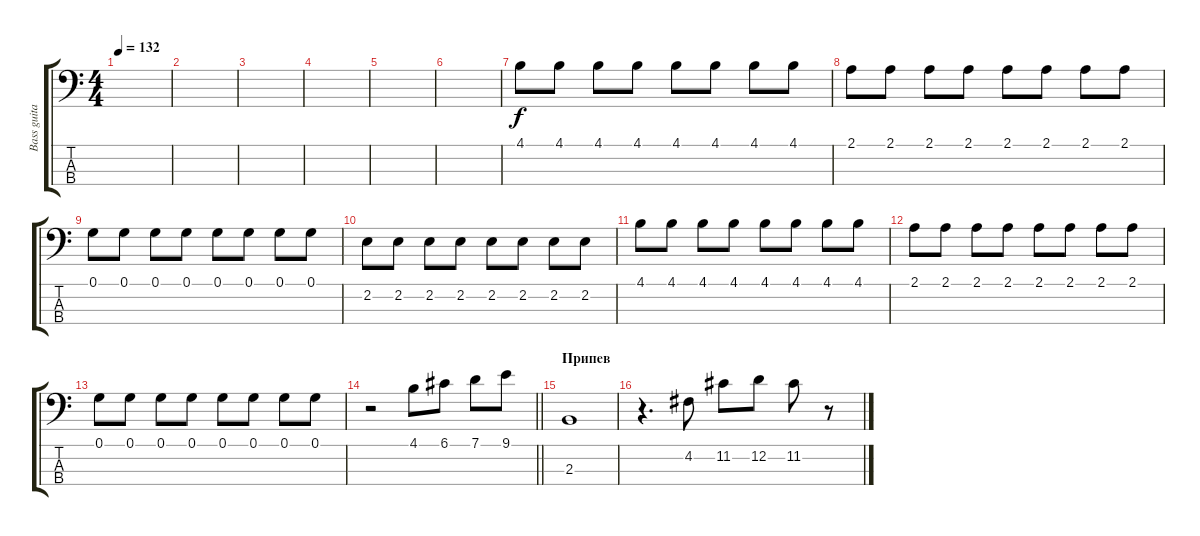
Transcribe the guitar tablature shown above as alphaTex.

\track ("Bass guitar" "Bass guita") {instrument electricbassfinger}
\staff {score tabs}
\tuning (G2 D2 A1 E1) {hide}
\ts (4 4)
\tempo 132
\clef f4
\ks c
|
|
|
|
|
|
4.1.8 4.1.8 4.1.8 4.1.8 4.1.8 4.1.8 4.1.8 4.1.8 |
2.1.8 2.1.8 2.1.8 2.1.8 2.1.8 2.1.8 2.1.8 2.1.8 |
0.1.8 0.1.8 0.1.8 0.1.8 0.1.8 0.1.8 0.1.8 0.1.8 |
2.2.8 2.2.8 2.2.8 2.2.8 2.2.8 2.2.8 2.2.8 2.2.8 |
4.1.8 4.1.8 4.1.8 4.1.8 4.1.8 4.1.8 4.1.8 4.1.8 |
2.1.8 2.1.8 2.1.8 2.1.8 2.1.8 2.1.8 2.1.8 2.1.8 |
0.1.8 0.1.8 0.1.8 0.1.8 0.1.8 0.1.8 0.1.8 0.1.8 |
\barLineRight lightlight
r.2 4.1.8 6.1.8 7.1.8 9.1.8 |
\section ("" "Припев")
2.3.1 |
r.4{d} 4.2.8 11.2.8 12.2.8 11.2.8 r.8
